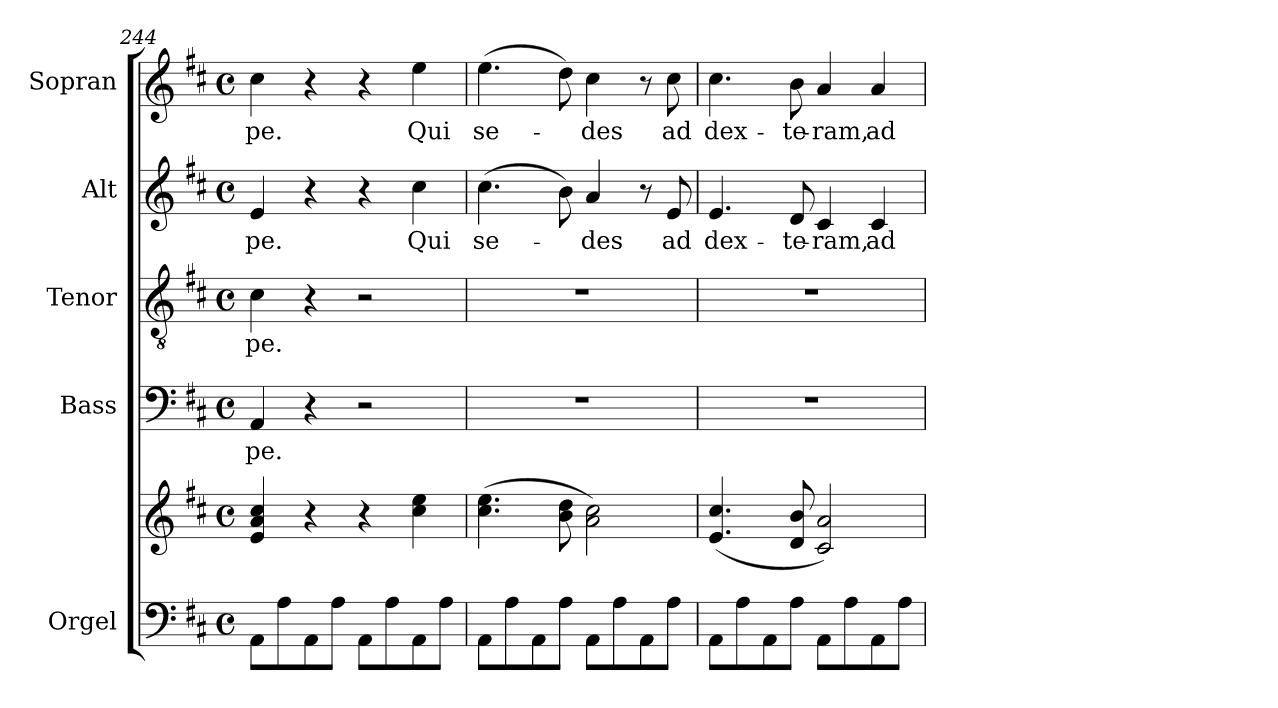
**kern	**kern	**kern	**text	**kern	**text	**kern	**text	**kern	**text
*part5	*part5	*part4	*part4	*part3	*part3	*part2	*part2	*part1	*part1
*staff6	*staff5	*staff4	*staff4	*staff3	*staff3	*staff2	*staff2	*staff1	*staff1
*I"Orgel	*	*I"Bass	*	*I"Tenor	*	*I"Alt	*	*I"Sopran	*
*I'Org.	*	*I'B.	*	*I'T.	*	*I'A.	*	*I'S.	*
!!LO:PB:g=z
*clefF4	*clefG2	*clefF4	*	*clefGv2	*	*clefG2	*	*clefG2	*
*k[f#c#]	*k[f#c#]	*k[f#c#]	*	*k[f#c#]	*	*k[f#c#]	*	*k[f#c#]	*
*D:	*D:	*D:	*	*D:	*	*D:	*	*D:	*
*M4/4	*M4/4	*M4/4	*	*M4/4	*	*M4/4	*	*M4/4	*
*met(c)	*met(c)	*met(c)	*	*met(c)	*	*met(c)	*	*met(c)	*
=244	=244	=244	=244	=244	=244	=244	=244	=244	=244
!	!	!	!LO:LY:b	!	!LO:LY:b	!	!LO:LY:b	!	!LO:LY:b
8AA\L	4e/ 4a/ 4cc#/	4AA/	-pe.	4c#\	-pe.	4e/	-pe.	4cc#\	-pe.
8A\	.	.	.	.	.	.	.	.	.
8AA\	4r	4r	.	4r	.	4r	.	4r	.
8A\J	.	.	.	.	.	.	.	.	.
8AA\L	4r	2r	.	2r	.	4r	.	4r	.
8A\	.	.	.	.	.	.	.	.	.
!	!	!	!	!	!	!	!LO:LY:b	!	!LO:LY:b
8AA\	4cc#\ 4ee\	.	.	.	.	4cc#\	Qui	4ee\	Qui
8A\J	.	.	.	.	.	.	.	.	.
=245	=245	=245	=245	=245	=245	=245	=245	=245	=245
!	!	!	!	!	!	!	!LO:LY:b	!	!LO:LY:b
8AA\L	(>4.cc#\ 4.ee\	1r	.	1r	.	(>4.cc#\	se-	(>4.ee\	se-
8A\	.	.	.	.	.	.	.	.	.
8AA\	.	.	.	.	.	.	.	.	.
8A\J	8b\ 8dd\	.	.	.	.	8b\)	.	8dd\)	.
!	!	!	!	!	!	!	!LO:LY:b	!	!LO:LY:b
8AA\L	2a\ 2cc#\)	.	.	.	.	4a/	-des	4cc#\	-des
8A\	.	.	.	.	.	.	.	.	.
8AA\	.	.	.	.	.	8r	.	8r	.
!	!	!	!	!	!	!	!LO:LY:b	!	!LO:LY:b
8A\J	.	.	.	.	.	8e/	ad	8cc#\	ad
=246	=246	=246	=246	=246	=246	=246	=246	=246	=246
!	!	!	!	!	!	!	!LO:LY:b	!	!LO:LY:b
8AA\L	(<4.e/ 4.cc#/	1r	.	1r	.	4.e/	dex-	4.cc#\	dex-
8A\	.	.	.	.	.	.	.	.	.
8AA\	.	.	.	.	.	.	.	.	.
!	!	!	!	!	!	!	!LO:LY:b	!	!LO:LY:b
8A\J	8d/ 8b/	.	.	.	.	8d/	-te-	8b\	-te-
!	!	!	!	!	!	!	!LO:LY:b	!	!LO:LY:b
8AA\L	2c#/ 2a/)	.	.	.	.	4c#/	-ram,	4a/	-ram,
8A\	.	.	.	.	.	.	.	.	.
!	!	!	!	!	!	!	!LO:LY:b	!	!LO:LY:b
8AA\	.	.	.	.	.	4c#/	ad	4a/	ad
8A\J	.	.	.	.	.	.	.	.	.
=	=	=	=	=	=	=	=	=	=
*-	*-	*-	*-	*-	*-	*-	*-	*-	*-
